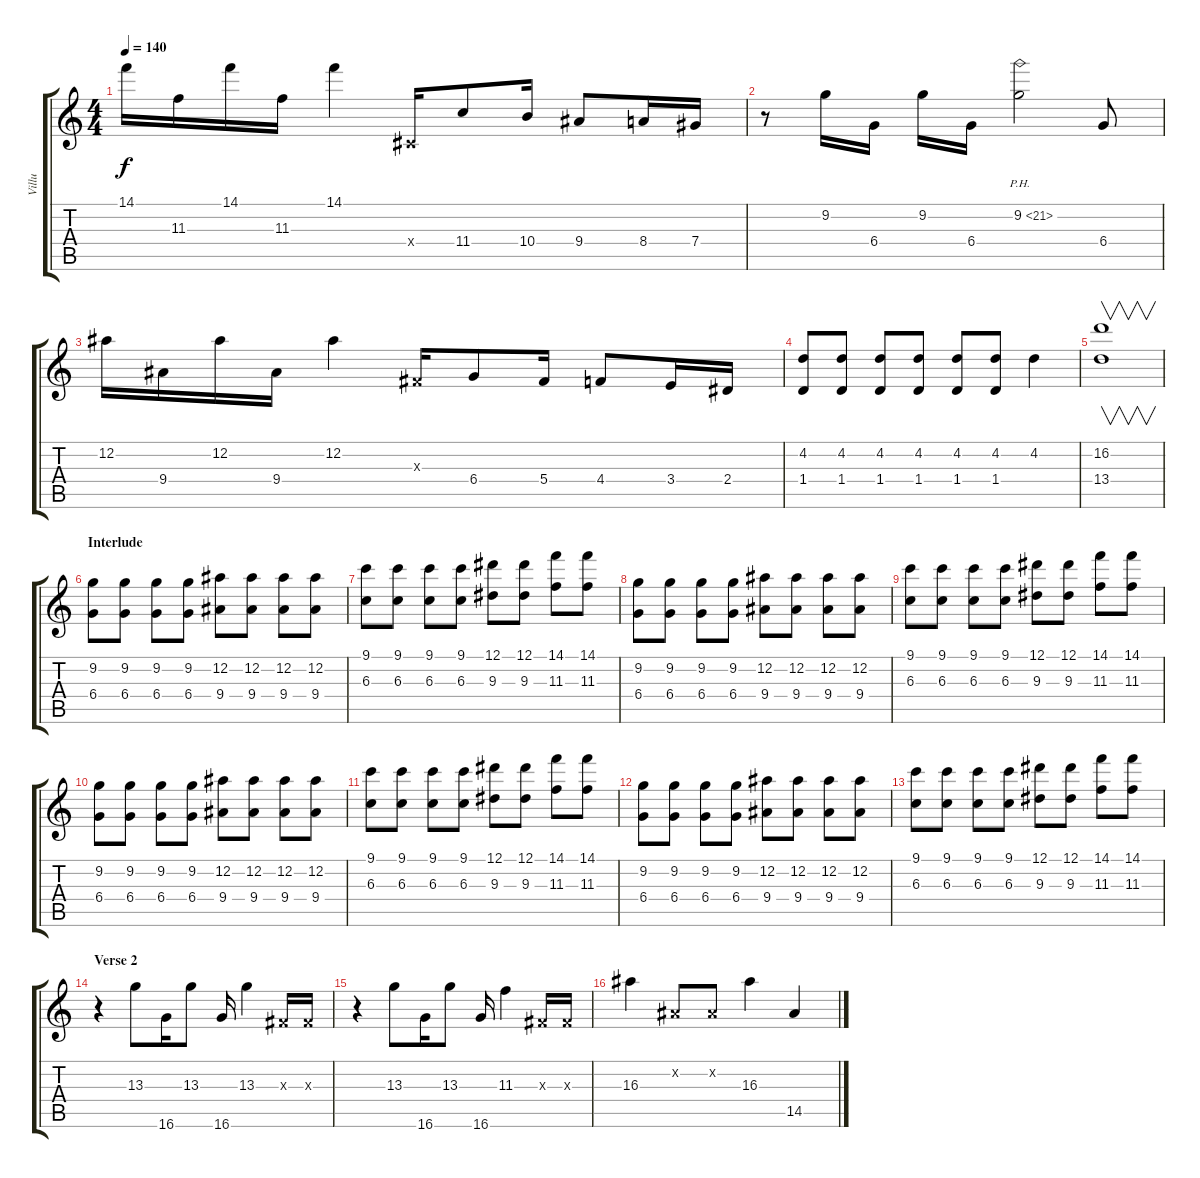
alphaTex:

\track ("Villu" "Villu") {instrument distortionguitar}
\staff {score tabs}
\tuning (Eb4 Bb3 Gb3 Db3 Ab2 Eb2) {hide}
\ts (4 4)
\tempo 140
\clef g2
\ks c
14.1.16{dy f} 11.3.16 14.1.16 11.3.16 14.1.4 0.4{x}.16 11.4.8 10.4.16 9.4.8 8.4.16 7.4.16 |
r.8 9.2.16 6.4.16 9.2.16 6.4.16 9.2{ph 12}.2 6.4.8 |
12.2.16 9.4.16 12.2.16 9.4.16 12.2.4 0.3{x}.16 6.4.8 5.4.16 4.4.8 3.4.16 2.4.16 |
(4.2 1.4).8 (4.2 1.4).8 (4.2 1.4).8 (4.2 1.4).8 (4.2 1.4).8 (4.2 1.4).8 4.2.4 |
(16.2 13.4).1{v} |
\section ("" "Interlude")
(9.2 6.4).8 (9.2 6.4).8 (9.2 6.4).8 (9.2 6.4).8 (12.2 9.4).8 (12.2 9.4).8 (12.2 9.4).8 (12.2 9.4).8 |
(9.1 6.3).8 (9.1 6.3).8 (9.1 6.3).8 (9.1 6.3).8 (12.1 9.3).8 (12.1 9.3).8 (14.1 11.3).8 (14.1 11.3).8 |
(9.2 6.4).8 (9.2 6.4).8 (9.2 6.4).8 (9.2 6.4).8 (12.2 9.4).8 (12.2 9.4).8 (12.2 9.4).8 (12.2 9.4).8 |
(9.1 6.3).8 (9.1 6.3).8 (9.1 6.3).8 (9.1 6.3).8 (12.1 9.3).8 (12.1 9.3).8 (14.1 11.3).8 (14.1 11.3).8 |
(9.2 6.4).8 (9.2 6.4).8 (9.2 6.4).8 (9.2 6.4).8 (12.2 9.4).8 (12.2 9.4).8 (12.2 9.4).8 (12.2 9.4).8 |
(9.1 6.3).8 (9.1 6.3).8 (9.1 6.3).8 (9.1 6.3).8 (12.1 9.3).8 (12.1 9.3).8 (14.1 11.3).8 (14.1 11.3).8 |
(9.2 6.4).8 (9.2 6.4).8 (9.2 6.4).8 (9.2 6.4).8 (12.2 9.4).8 (12.2 9.4).8 (12.2 9.4).8 (12.2 9.4).8 |
(9.1 6.3).8 (9.1 6.3).8 (9.1 6.3).8 (9.1 6.3).8 (12.1 9.3).8 (12.1 9.3).8 (14.1 11.3).8 (14.1 11.3).8 |
\section ("" "Verse 2")
r.4 13.3.8 16.6.16 13.3.8 16.6.16 13.3.4 0.3{x}.16 0.3{x}.16 |
r.4 13.3.8 16.6.16 13.3.8 16.6.16 11.3.4 0.3{x}.16 0.3{x}.16 |
16.3.4 0.2{x}.8 0.2{x}.8 16.3.4 14.5.4
